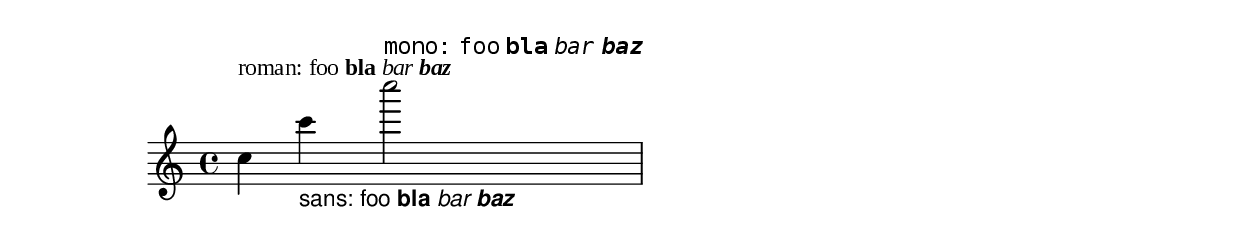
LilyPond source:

%% Do not edit this file; it is automatically
%% generated from LSR http://lsr.dsi.unimi.it
%% This file is in the public domain.
\version "2.13.20"

\header {
  lsrtags = "text, tweaks-and-overrides"

  texidoc = "
The default font families for text can be overridden with
@code{make-pango-font-tree}.

"
  doctitle = "Changing the default text font family"
} % begin verbatim

\paper {
  % change for other default global staff size.
  myStaffSize = #20
  %{
     run
         lilypond -dshow-available-fonts blabla
     to show all fonts available in the process log.
  %}

  #(define fonts
    (make-pango-font-tree "Times New Roman"
                          "Nimbus Sans"
                          "Luxi Mono"
;;                        "Helvetica"
;;                        "Courier"
     (/ myStaffSize 20)))
}

\relative c'' {
  c4^\markup {
    roman: foo \bold bla \italic bar \italic \bold baz
  }
  c'4_\markup {
    \override #'(font-family . sans)
    {
      sans: foo \bold bla \italic bar \italic \bold baz
    }
  }
  c'2^\markup {
    \override #'(font-family . typewriter)
    {
      mono: foo \bold bla \italic bar \italic \bold baz
    }
  }
}


